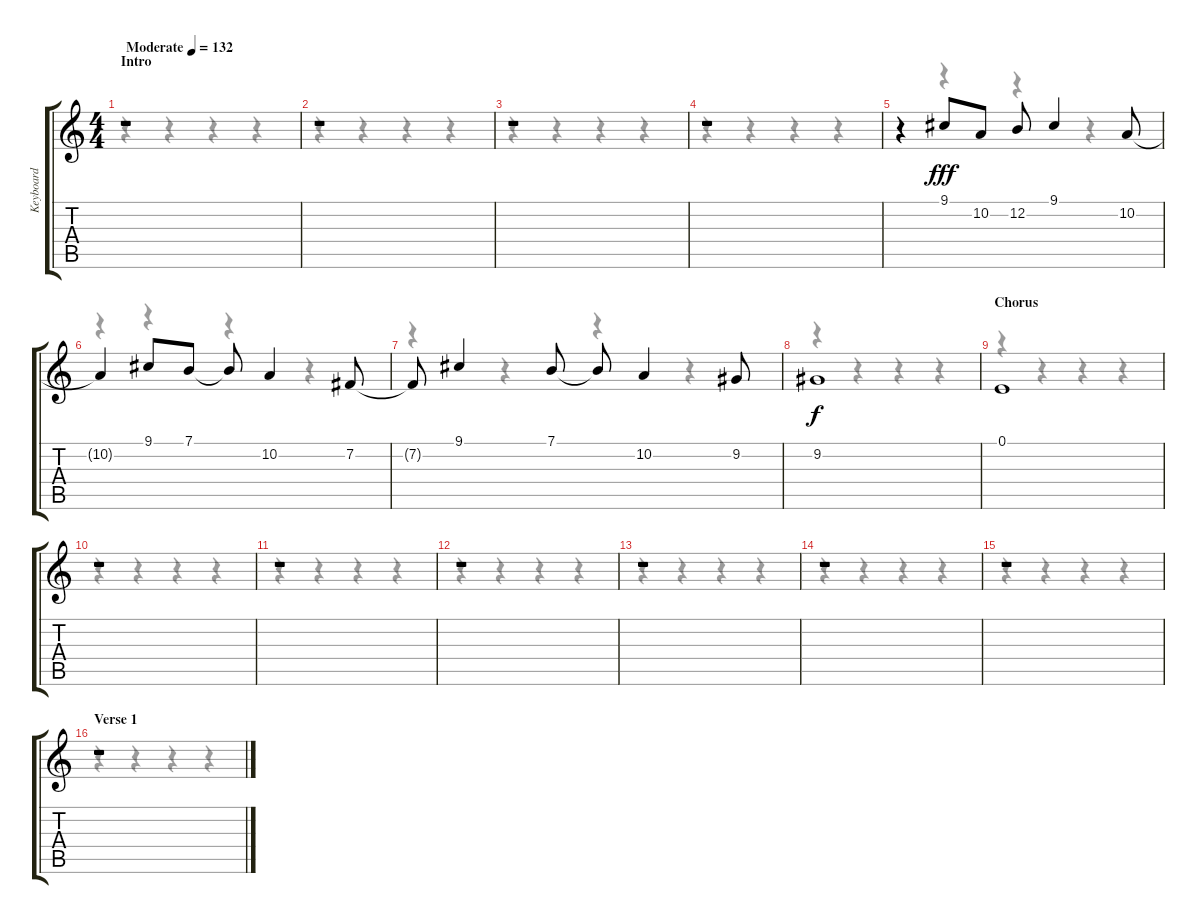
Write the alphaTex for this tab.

\track ("Keyboard" "Keyboard") {instrument stringensemble1}
\staff {score tabs}
\tuning (E4 B3 G3 D3 A2 E2) {hide}
\voice
\ts (4 4)
\section ("" "Intro                          ")
\tempo (132 "Moderate")
\clef g2
\ks c
r.1{dy fff instrument stringensemble1} |
r.1 |
r.1 |
r.1 |
r.4 9.1.8 10.2.8 12.2.8 9.1.4 10.2.8 |
10.2{t}.4 9.1.8 7.1.8 7.1{t}.8 10.2.4 7.2.8 |
7.2{t}.8 9.1.4 7.1.8 7.1{t}.8 10.2.4 9.2.8 |
9.2.1{dy f} |
\section ("" "Chorus")
0.1.1 |
r.1 |
r.1 |
r.1 |
r.1 |
r.1 |
r.1 |
\section ("" "Verse 1")
r.1
\voice
\clef g2
\ottava regular
\simile none
\ks c
r.4{dy f} r.4 r.4 r.4 |
r.4 r.4 r.4 r.4 |
r.4 r.4 r.4 r.4 |
r.4 r.4 r.4 r.4 |
r.4 r.4 r.4 r.4 |
r.4 r.4 r.4 r.4 |
r.4 r.4 r.4 r.4 |
r.4 r.4 r.4 r.4 |
r.4 r.4 r.4 r.4 |
r.4 r.4 r.4 r.4 |
r.4 r.4 r.4 r.4 |
r.4 r.4 r.4 r.4 |
r.4 r.4 r.4 r.4 |
r.4 r.4 r.4 r.4 |
r.4 r.4 r.4 r.4 |
r.4 r.4 r.4 r.4
